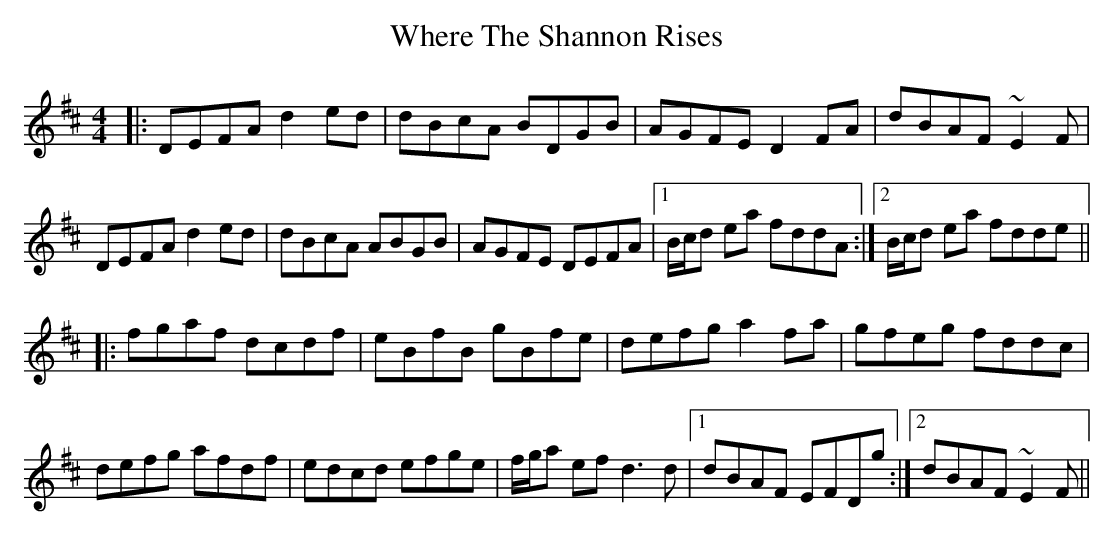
X:1
T: Where The Shannon Rises
M: 4/4
L: 1/8
K: Dmaj
|:DEFA d2ed|dBcA BDGB|AGFE D2FA|dBAF ~E2F|
DEFA d2ed|dBcA ABGB|AGFE DEFA|1 B/c/d ea fddA:|2 B/c/d ea fdde||
|:fgaf dcdf|eBfB gBfe|defg a2fa|gfeg fddc|
defg afdf|edcd efge|f/g/a ef d3d|1 dBAF EFDg:|2 dBAF ~E2F||
